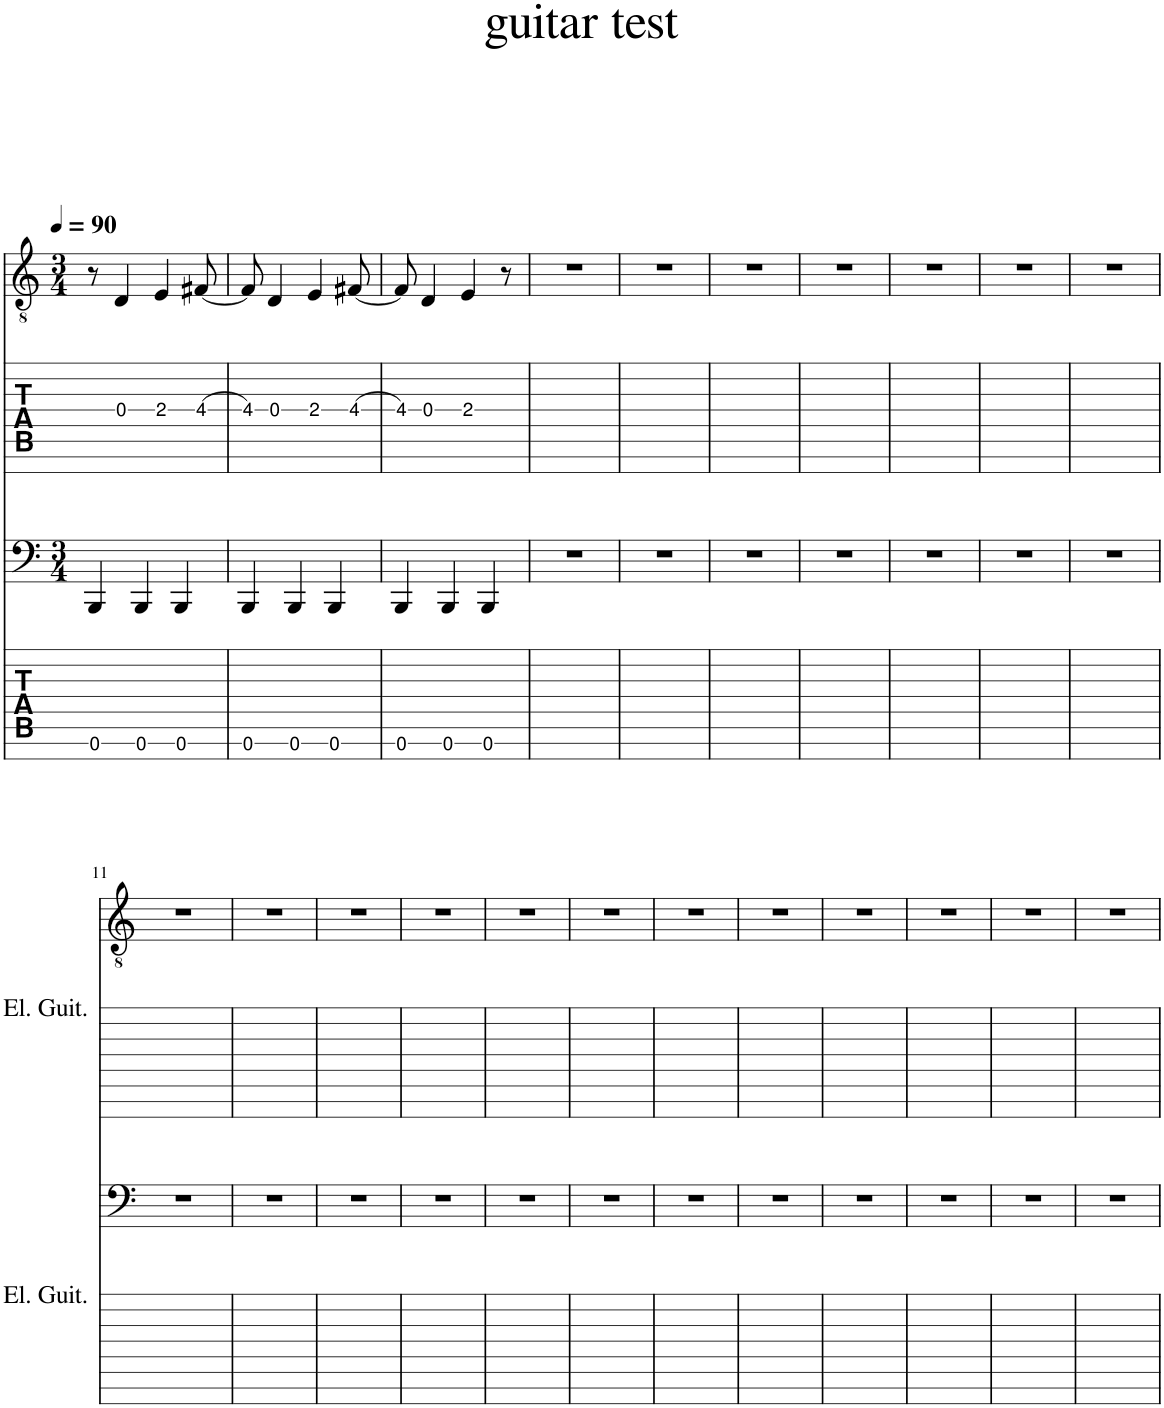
**kern	**kern	**kern	**kern
*part2	*part2	*part1	*part1
*staff4	*staff3	*staff2	*staff1
*I"Electric Guitar	*	*I"Guitar	*
*I'El. Guit.	*	*	*
*stria8	*	*stria8	*
*	*clefF4	*	*clefGv2
*k[]	*k[]	*k[]	*k[]
*M3/4	*M3/4	*M3/4	*M3/4
*MM90	*MM90	*MM90	*MM90
=1	=1	=1	=1
4BBB	4BBB/	8r	8r
.	.	4D	4D/
4BBB	4BBB/	.	.
.	.	4E	4E/
4BBB	4BBB/	.	.
.	.	[8F#X	[8F#X/
=2	=2	=2	=2
4BBB	4BBB/	8F#]	8F#/]
.	.	4D	4D/
4BBB	4BBB/	.	.
.	.	4E	4E/
4BBB	4BBB/	.	.
.	.	[8F#X	[8F#X/
=3	=3	=3	=3
4BBB	4BBB/	8F#]	8F#/]
.	.	4D	4D/
4BBB	4BBB/	.	.
.	.	4E	4E/
4BBB	4BBB/	.	.
.	.	8r	8r
=4	=4	=4	=4
2.r	2.r	2.r	2.r
=5	=5	=5	=5
2.r	2.r	2.r	2.r
=6	=6	=6	=6
2.r	2.r	2.r	2.r
=7	=7	=7	=7
2.r	2.r	2.r	2.r
=8	=8	=8	=8
2.r	2.r	2.r	2.r
=9	=9	=9	=9
2.r	2.r	2.r	2.r
=10	=10	=10	=10
2.r	2.r	2.r	2.r
!!LO:LB:g=z
=11	=11	=11	=11
2.r	2.r	2.r	2.r
=12	=12	=12	=12
2.r	2.r	2.r	2.r
=13	=13	=13	=13
2.r	2.r	2.r	2.r
=14	=14	=14	=14
2.r	2.r	2.r	2.r
=15	=15	=15	=15
2.r	2.r	2.r	2.r
=16	=16	=16	=16
2.r	2.r	2.r	2.r
=17	=17	=17	=17
2.r	2.r	2.r	2.r
=18	=18	=18	=18
2.r	2.r	2.r	2.r
=19	=19	=19	=19
2.r	2.r	2.r	2.r
=20	=20	=20	=20
2.r	2.r	2.r	2.r
=21	=21	=21	=21
2.r	2.r	2.r	2.r
=22	=22	=22	=22
2.r	2.r	2.r	2.r
=	=	=	=
*-	*-	*-	*-
